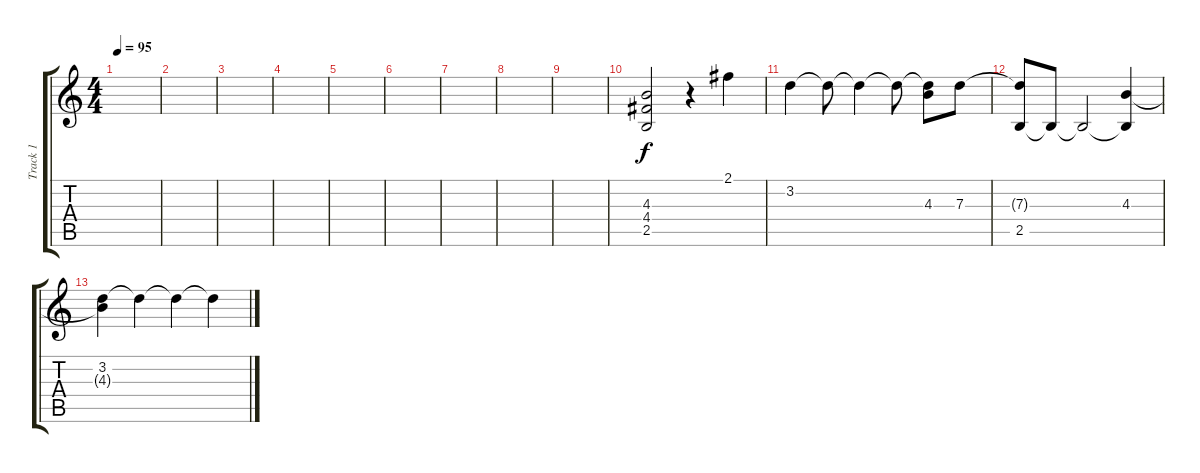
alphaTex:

\track ("Track 1" "Track 1") {instrument overdrivenguitar}
\staff {score tabs}
\tuning (E4 B3 G3 D3 A2 E2) {hide}
\ts (4 4)
\tempo 95
\clef g2
\ks c
|
|
|
|
|
|
|
|
|
(4.3 4.4 2.5).2 r.4 2.1.4 |
3.2.4 3.2{t}.8 3.2{t}.4 3.2{t}.8 (3.2{t} 4.3).8 7.3.8 |
(7.3{t} 2.5).8 2.5{t}.8 2.5{t}.2 (4.3 2.5{t}).4 |
(3.2 4.3{t}).4 3.2{t}.4 3.2{t}.4 3.2{t}.4
